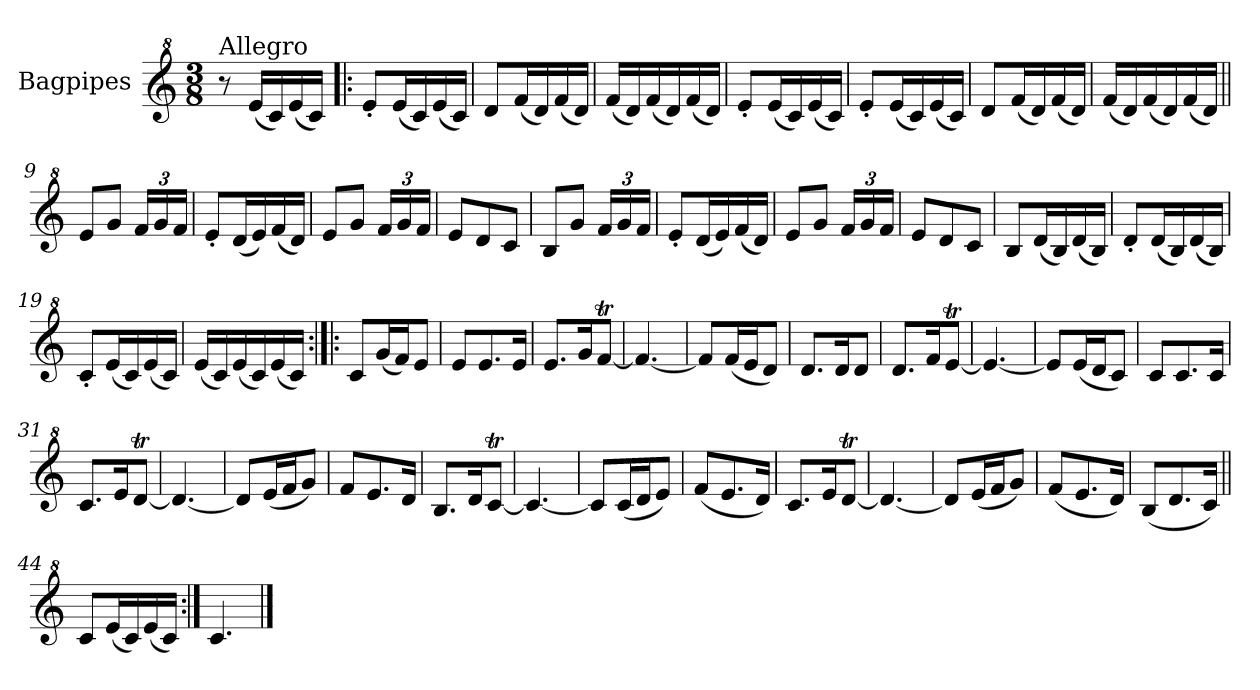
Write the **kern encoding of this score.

**kern
*part1
*staff1
*I"Bagpipes
*I'Bag
*clefG^2
*k[]
*C:
*M3/8
=1
!LO:TX:a:t=Allegro
8r
(16ee/LL
16cc/)
(16ee/
16cc/JJ)
=2!|:
8ee'/L
(16ee/L
16cc/)
(16ee/
16cc/JJ)
=3
8dd/L
(16ff/L
16dd/)
(16ff/
16dd/JJ)
=4
(16ff/LL
16dd/)
(16ff/
16dd/)
(16ff/
16dd/JJ)
=5
8ee'/L
(16ee/L
16cc/)
(16ee/
16cc/JJ)
=6
8ee'/L
(16ee/L
16cc/)
(16ee/
16cc/JJ)
=7
8dd/L
(16ff/L
16dd/)
(16ff/
16dd/JJ)
!!LO:LB:g=z
=8
(16ff/LL
16dd/)
(16ff/
16dd/)
(16ff/
16dd/JJ)
=9||
8ee/L
8gg/J
*Xbrackettup
24ff/LL
24gg/
24ff/JJ
=10
8ee'/L
(16dd/L
16ee/)
(16ff/
16dd/JJ)
=11
8ee/L
8gg/J
24ff/LL
24gg/
24ff/JJ
=12
8ee/L
8dd/
8cc/J
=13
8b/L
8gg/J
24ff/LL
24gg/
24ff/JJ
=14
8ee'/L
(16dd/L
16ee/)
(16ff/
16dd/JJ)
=15
8ee/L
8gg/J
24ff/LL
24gg/
24ff/JJ
!!LO:LB:g=z
=16
8ee/L
8dd/
8cc/J
=17
8b/L
(16dd/L
16b/)
(16dd/
16b/JJ)
=18
8dd'/L
(16dd/L
16b/)
(16dd/
16b/JJ)
=19
8cc'/L
(16ee/L
16cc/)
(16ee/
16cc/JJ)
=20
(16ee/LL
16cc/)
(16ee/
16cc/)
(16ee/
16cc/JJ)
=21:|!|:
8cc/L
(16gg/L
16ff/J)
8ee/J
=22
8ee/L
8.ee/
16ee/Jk
=23
8.ee/L
16gg/K
[8ffT/J
=24
4.ff/_
!!LO:LB:g=z
=25
8ff/L]
(16ff/L
16ee/J
8dd/J)
=26
8.dd/L
16dd/K
8dd/J
=27
8.dd/L
16ff/K
[8eet/J
=28
4.ee/_
=29
8ee/L]
(16ee/L
16dd/J
8cc/J)
=30
8cc/L
8.cc/
16cc/Jk
=31
8.cc/L
16ee/K
[8ddT/J
=32
4.dd/_
=33
8dd/L]
(16ee/L
16ff/J
8gg/J)
=34
8ff/L
8.ee/
16dd/Jk
=35
8.b/L
16dd/K
[8ccT/J
!!LO:LB:g=z
=36
4.cc/_
=37
8cc/L]
(16cc/L
16dd/J
8ee/J)
=38
(8ff/L
8.ee/
16dd/Jk)
=39
8.cc/L
16ee/K
[8ddT/J
=40
4.dd/_
=41
8dd/L]
(16ee/L
16ff/J
8gg/J)
=42
(8ff/L
8.ee/
16dd/Jk)
=43
(8b/L
8.dd/
16cc/Jk)
=44||
8cc/L
(16ee/L
16cc/)
(16ee/
16cc/JJ)
=45:|!
4.cc/
==
*-
